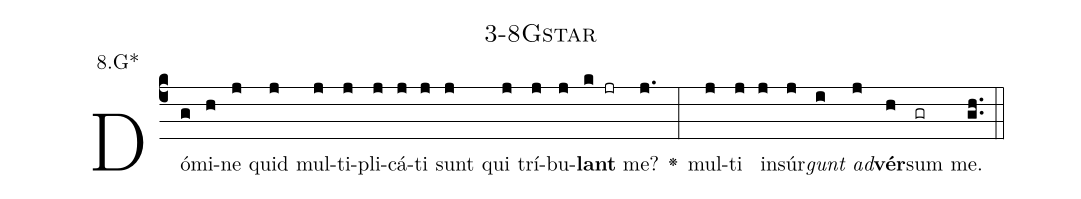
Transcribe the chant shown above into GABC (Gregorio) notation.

name: 3-8Gstar;
annotation: 8.G*;
%%
(c4)Dó(g)mi(h)ne(j) quid(j) mul(j)ti(j)pli(j)cá(j)ti(j) sunt(j) qui(j) trí(j)bu(j)<b>lant</b>(k jr) me?(j.) <v>\greheightstar</v>(:) mul(j)ti(j) in(j)súr(j)<i>gunt</i>(i) <i>ad</i>(j)<b>vér</b>(h)sum(gr) me.(gh..) (::)


%E(j) u(j) o(i) u(j) a(h) e.(gh..) (::)
